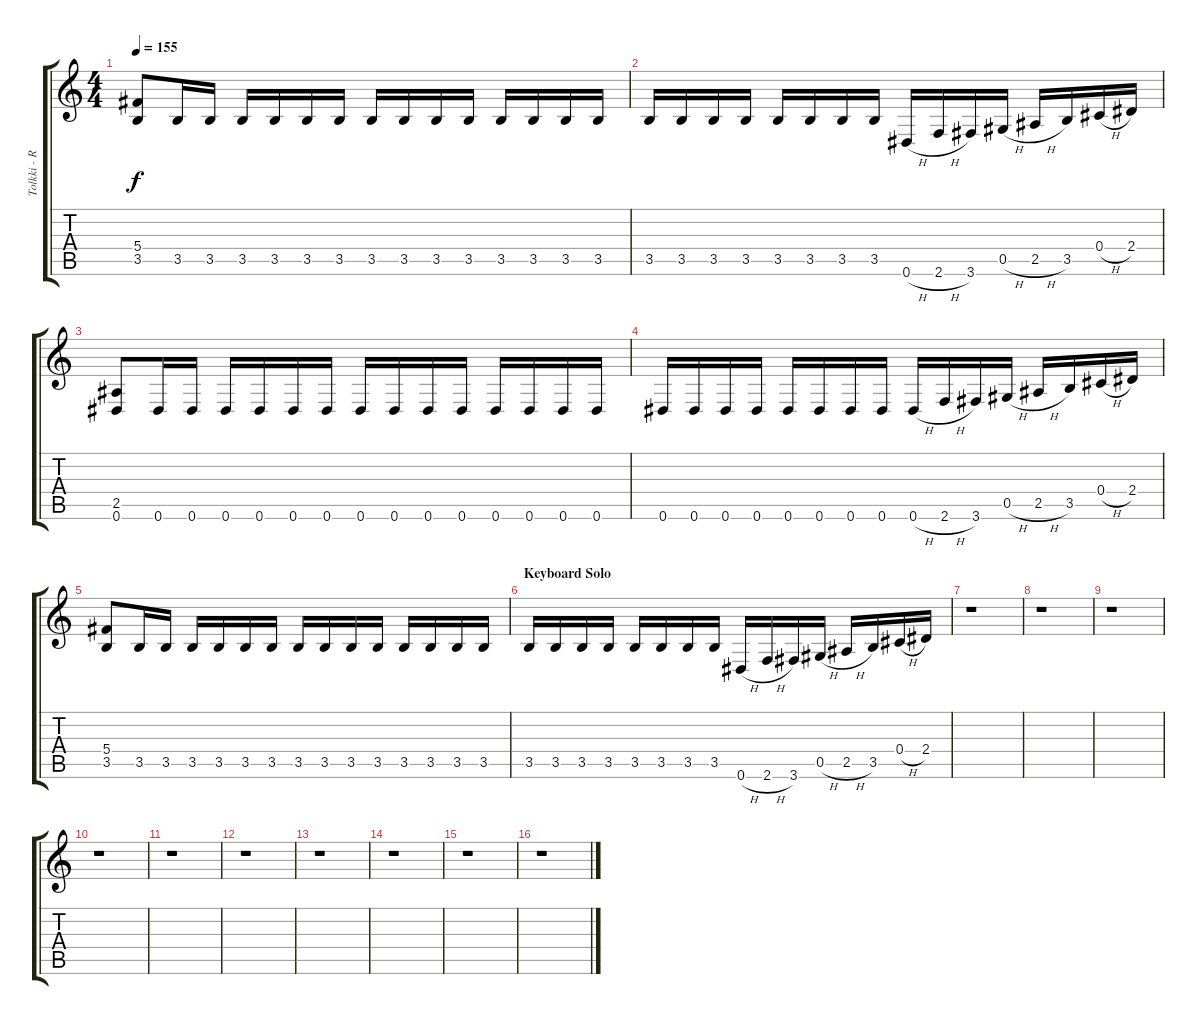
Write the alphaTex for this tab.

\track ("Tolkki - Rhytim Guitar" "Tolkki - R") {instrument distortionguitar}
\staff {score tabs}
\tuning (Eb4 Bb3 Gb3 Db3 Ab2 Eb2) {hide}
\ts (4 4)
\tempo 155
\clef g2
\ks c
(5.4 3.5).8{dy f} 3.5.16 3.5.16 3.5.16 3.5.16 3.5.16 3.5.16 3.5.16 3.5.16 3.5.16 3.5.16 3.5.16 3.5.16 3.5.16 3.5.16 |
3.5.16 3.5.16 3.5.16 3.5.16 3.5.16 3.5.16 3.5.16 3.5.16 0.6{h}.16 2.6{h}.16 3.6.16 0.5{h}.16 2.5{h}.16 3.5.16 0.4{h}.16 2.4.16 |
(2.5 0.6).8 0.6.16 0.6.16 0.6.16 0.6.16 0.6.16 0.6.16 0.6.16 0.6.16 0.6.16 0.6.16 0.6.16 0.6.16 0.6.16 0.6.16 |
0.6.16 0.6.16 0.6.16 0.6.16 0.6.16 0.6.16 0.6.16 0.6.16 0.6{h}.16 2.6{h}.16 3.6.16 0.5{h}.16 2.5{h}.16 3.5.16 0.4{h}.16 2.4.16 |
(5.4 3.5).8 3.5.16 3.5.16 3.5.16 3.5.16 3.5.16 3.5.16 3.5.16 3.5.16 3.5.16 3.5.16 3.5.16 3.5.16 3.5.16 3.5.16 |
\section ("" "Keyboard Solo")
3.5.16 3.5.16 3.5.16 3.5.16 3.5.16 3.5.16 3.5.16 3.5.16 0.6{h}.16 2.6{h}.16 3.6.16 0.5{h}.16 2.5{h}.16 3.5.16 0.4{h}.16 2.4.16 |
r.1 |
r.1 |
r.1 |
r.1 |
r.1 |
r.1 |
r.1 |
r.1 |
r.1 |
r.1
